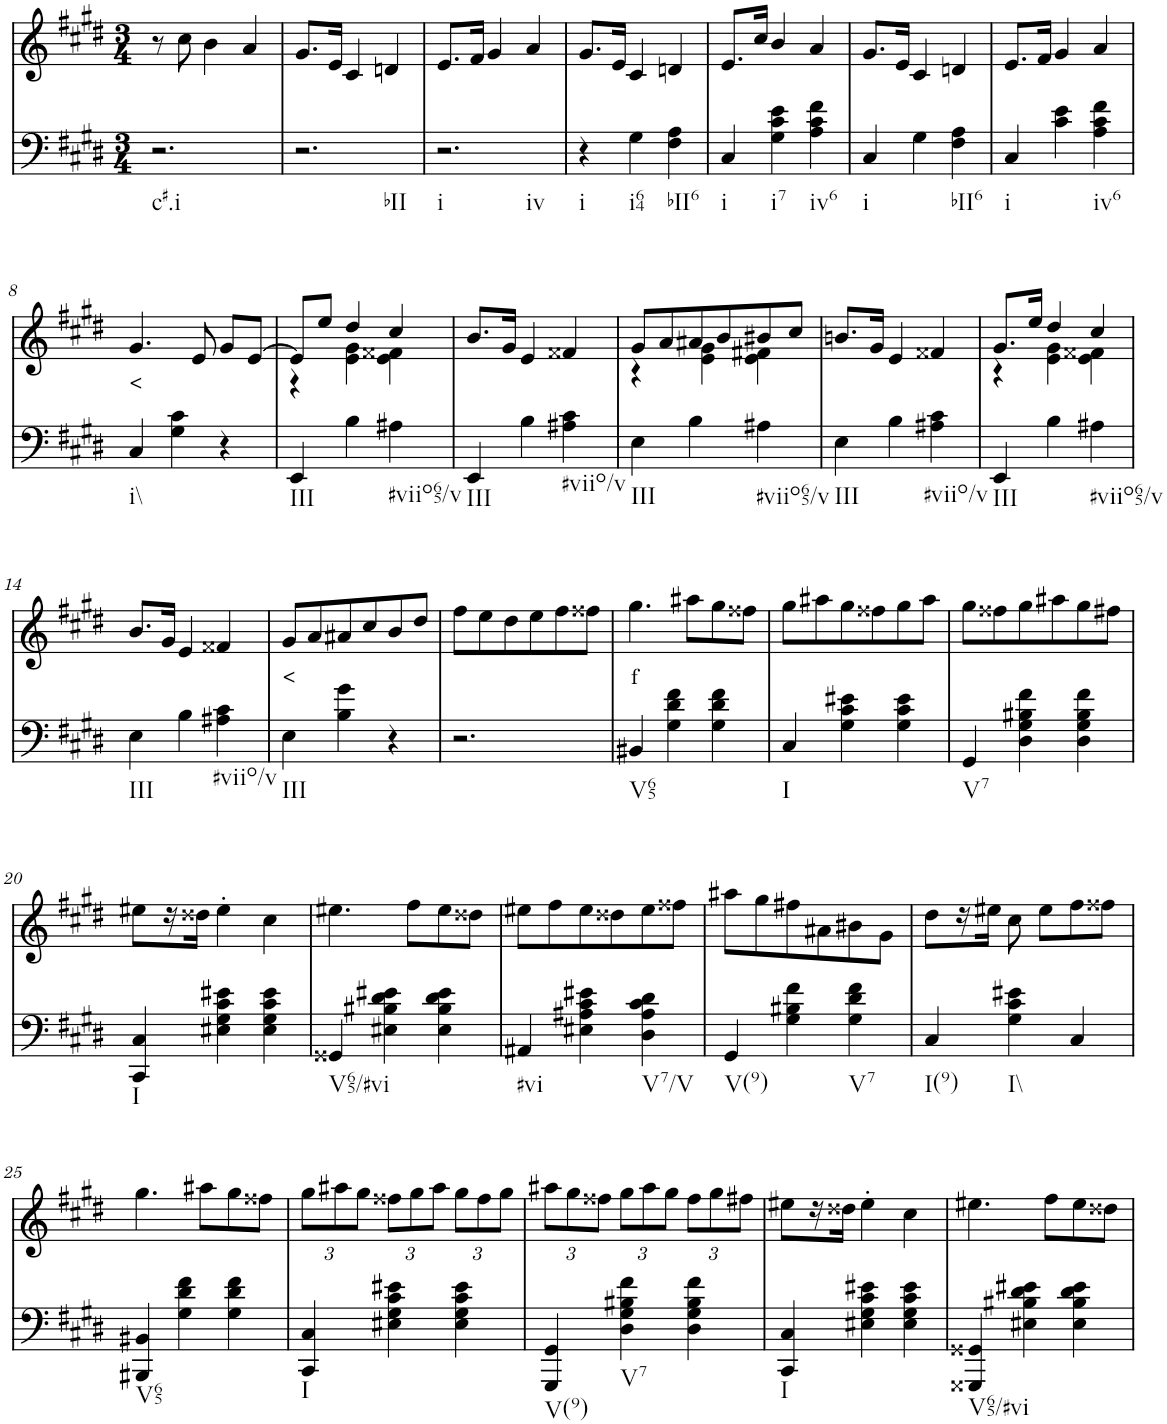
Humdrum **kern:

**kern	**kern	**text
*part2	*part1	*part1
*staff2	*staff1	*staff1
*I"Piano	*I"Piano	*
*I'Pno	*I'Pno	*
*clefF4	*clefG2	*
*k[f#c#g#d#]	*k[f#c#g#d#]	*
*c#:	*c#:	*
*M3/4	*M3/4	*
=1	=1	=1
!LO:TX:b:t=c#.i	!	!
2.r	8r	.
.	8cc#\	.
.	4b\	.
.	4a/	.
=2	=2	=2
!LO:TX:b:t=bII	!	!
2.r	8.g#/L	.
.	16e/Jk	.
.	4c#/	.
.	4dn/	.
=3	=3	=3
!LO:TX:b:t=i	!	!
!LO:TX:b:t=iv	!	!
2.r	8.e/L	.
.	16f#/Jk	.
.	4g#/	.
.	4a/	.
=4	=4	=4
!LO:TX:b:t=i	!	!
4r	8.g#/L	.
.	16e/Jk	.
!LO:TX:b:t=i64	!	!
4G#\	4c#/	.
!LO:TX:b:t=bII6	!	!
4F#\ 4A\	4dn/	.
=5	=5	=5
!LO:TX:b:t=i	!	!
4C#/	8.e/L	.
.	16cc#/Jk	.
!LO:TX:b:t=i7	!	!
4G#\ 4c#\ 4e\	4b/	.
!LO:TX:b:t=iv6	!	!
4A\ 4c#\ 4f#\	4a/	.
=6	=6	=6
!LO:TX:b:t=i	!	!
4C#/	8.g#/L	.
.	16e/Jk	.
4G#\	4c#/	.
!LO:TX:b:t=bII6	!	!
4F#\ 4A\	4dn/	.
=7	=7	=7
!LO:TX:b:t=i	!	!
4C#/	8.e/L	.
.	16f#/Jk	.
4c#\ 4e\	4g#/	.
!LO:TX:b:t=iv6	!	!
4A\ 4c#\ 4f#\	4a/	.
!!LO:LB:g=z
=8	=8	=8
!LO:TX:b:t=i\\	!	!
!	!	!LO:LY:b
4C#/	4.g#/	<
4G#\ 4c#\	.	.
.	8e/	.
4r	8g#/L	.
.	[8e/J	.
=9	=9	=9
*	*^	*
!LO:TX:b:t=III	!	!	!
4EE/	8e/L]	4r	.
.	8ee/J	.	.
4B\	4dd#/	4e\ 4g#\	.
!LO:TX:b:t=#viio65/v	!	!	!
4A#X\	4cc#/	4e\ 4f##X\	.
=10	=10	=10	=10
!LO:TX:b:t=III	!	!	!
*	*v	*v	*
4EE/	8.b/L	.
.	16g#/Jk	.
4B\	4e/	.
!LO:TX:b:t=#viio/v	!	!
4A#X\ 4c#\	4f##X/	.
=11	=11	=11
*	*^	*
!LO:TX:b:t=III	!	!	!
4E\	8g#/L	4r	.
.	8a/	.	.
4B\	8a#X/	4e\ 4g#\	.
.	8b/	.	.
!LO:TX:b:t=#viio65/v	!	!	!
4A#X\	8b#X/	4e\ 4f#X\	.
.	8cc#/J	.	.
*	*v	*v	*
=12	=12	=12
!LO:TX:b:t=III	!	!
4E\	8.bn/L	.
.	16g#/Jk	.
4B\	4e/	.
!LO:TX:b:t=#viio/v	!	!
4A#X\ 4c#\	4f##X/	.
=13	=13	=13
*	*^	*
!LO:TX:b:t=III	!	!	!
4EE/	8.g#/L	4r	.
.	16ee/Jk	.	.
4B\	4dd#/	4e\ 4g#\	.
!LO:TX:b:t=#viio65/v	!	!	!
4A#X\	4cc#/	4e\ 4f##X\	.
!!LO:LB:g=z
=14	=14	=14	=14
!LO:TX:b:t=III	!	!	!
*	*v	*v	*
4E\	8.b/L	.
.	16g#/Jk	.
4B\	4e/	.
!LO:TX:b:t=#viio/v	!	!
4A#X\ 4c#\	4f##X/	.
=15	=15	=15
!LO:TX:b:t=III	!	!
!	!	!LO:LY:b
4E\	8g#/L	<
.	8a/	.
4B\ 4g#\	8a#X/	.
.	8cc#/	.
4r	8b/	.
.	8dd#/J	.
=16	=16	=16
2.r	8ff#\L	.
.	8ee\	.
.	8dd#\	.
.	8ee\	.
.	8ff#\	.
.	8ff##X\J	.
=17	=17	=17
!LO:TX:b:t=V65	!	!
!	!	!LO:LY:b
4BB#X/	4.gg#\	f
4G#\ 4d#\ 4f#\	.	.
.	8aa#X\L	.
4G#\ 4d#\ 4f#\	8gg#\	.
.	8ff##X\J	.
=18	=18	=18
!LO:TX:b:t=I	!	!
4C#/	8gg#\L	.
.	8aa#X\	.
4G#\ 4c#\ 4e#X\	8gg#\	.
.	8ff##X\	.
4G#\ 4c#\ 4e#\	8gg#\	.
.	8aa#\J	.
=19	=19	=19
!LO:TX:b:t=V7	!	!
4GG#/	8gg#\L	.
.	8ff##X\	.
4D#\ 4G#\ 4B#X\ 4f#\	8gg#\	.
.	8aa#X\	.
4D#\ 4G#\ 4B#\ 4f#\	8gg#\	.
.	8ff#X\J	.
!!LO:LB:g=z
=20	=20	=20
!LO:TX:b:t=I	!	!
4CC#/ 4C#/	8ee#X\L	.
.	16r	.
.	16dd##X\JJ	.
4E#X\ 4G#\ 4c#\ 4e#X\	4ee#'\	.
4E#\ 4G#\ 4c#\ 4e#\	4cc#\	.
=21	=21	=21
!LO:TX:b:t=V65/#vi	!	!
4GG##X/	4.ee#X\	.
4E#X\ 4B#X\ 4d#\ 4e#X\	.	.
.	8ff#\L	.
4E#\ 4B#\ 4d#\ 4e#\	8ee#\	.
.	8dd##X\J	.
=22	=22	=22
!LO:TX:b:t=#vi	!	!
4AA#X/	8ee#X\L	.
.	8ff#\	.
4E#X\ 4A#X\ 4c#\ 4e#X\	8ee#\	.
.	8dd##X\	.
!LO:TX:b:t=V7/V	!	!
4D#\ 4A#\ 4c#\ 4d#\	8ee#\	.
.	8ff##X\J	.
=23	=23	=23
!LO:TX:b:t=V(9)	!	!
4GG#/	8aa#X\L	.
.	8gg#\	.
4G#\ 4B#X\ 4f#\	8ff#X\	.
.	8a#X\	.
!LO:TX:b:t=V7	!	!
4G#\ 4d#\ 4f#\	8b#X\	.
.	8g#\J	.
=24	=24	=24
!LO:TX:b:t=I(9)	!	!
4C#/	8dd#\L	.
.	16r	.
.	16ee#X\JJ	.
!LO:TX:b:t=I\\	!	!
4G#\ 4c#\ 4e#X\	8cc#\	.
.	8ee#\L	.
4C#/	8ff#\	.
.	8ff##X\J	.
!!LO:LB:g=z
=25	=25	=25
!LO:TX:b:t=V65	!	!
4BBB#X/ 4BB#X/	4.gg#\	.
4G#\ 4d#\ 4f#\	.	.
.	8aa#X\L	.
4G#\ 4d#\ 4f#\	8gg#\	.
.	8ff##X\J	.
=26	=26	=26
*	*Xbrackettup	*
!LO:TX:b:t=I	!	!
4CC#/ 4C#/	12gg#\L	.
.	12aa#X\	.
.	12gg#\J	.
4E#X\ 4G#\ 4c#\ 4e#X\	12ff##X\L	.
.	12gg#\	.
.	12aa#\J	.
4E#\ 4G#\ 4c#\ 4e#\	12gg#\L	.
.	12ff##\	.
.	12gg#\J	.
=27	=27	=27
!LO:TX:b:t=V(9)	!	!
4GGG#/ 4GG#/	12aa#X\L	.
.	12gg#\	.
.	12ff##X\J	.
!LO:TX:b:t=V7	!	!
4D#\ 4G#\ 4B#X\ 4f#\	12gg#\L	.
.	12aa#\	.
.	12gg#\J	.
4D#\ 4G#\ 4B#\ 4f#\	12ff##\L	.
.	12gg#\	.
.	12ff#X\J	.
=28	=28	=28
!LO:TX:b:t=I	!	!
4CC#/ 4C#/	8ee#X\L	.
.	16r	.
.	16dd##X\JJ	.
4E#X\ 4G#\ 4c#\ 4e#X\	4ee#'\	.
4E#\ 4G#\ 4c#\ 4e#\	4cc#\	.
=29	=29	=29
!LO:TX:b:t=V65/#vi	!	!
4GGG##X/ 4GG##X/	4.ee#X\	.
4E#X\ 4B#X\ 4d#\ 4e#X\	.	.
.	8ff#\L	.
4E#\ 4B#\ 4d#\ 4e#\	8ee#\	.
.	8dd##X\J	.
=	=	=
*-	*-	*-
